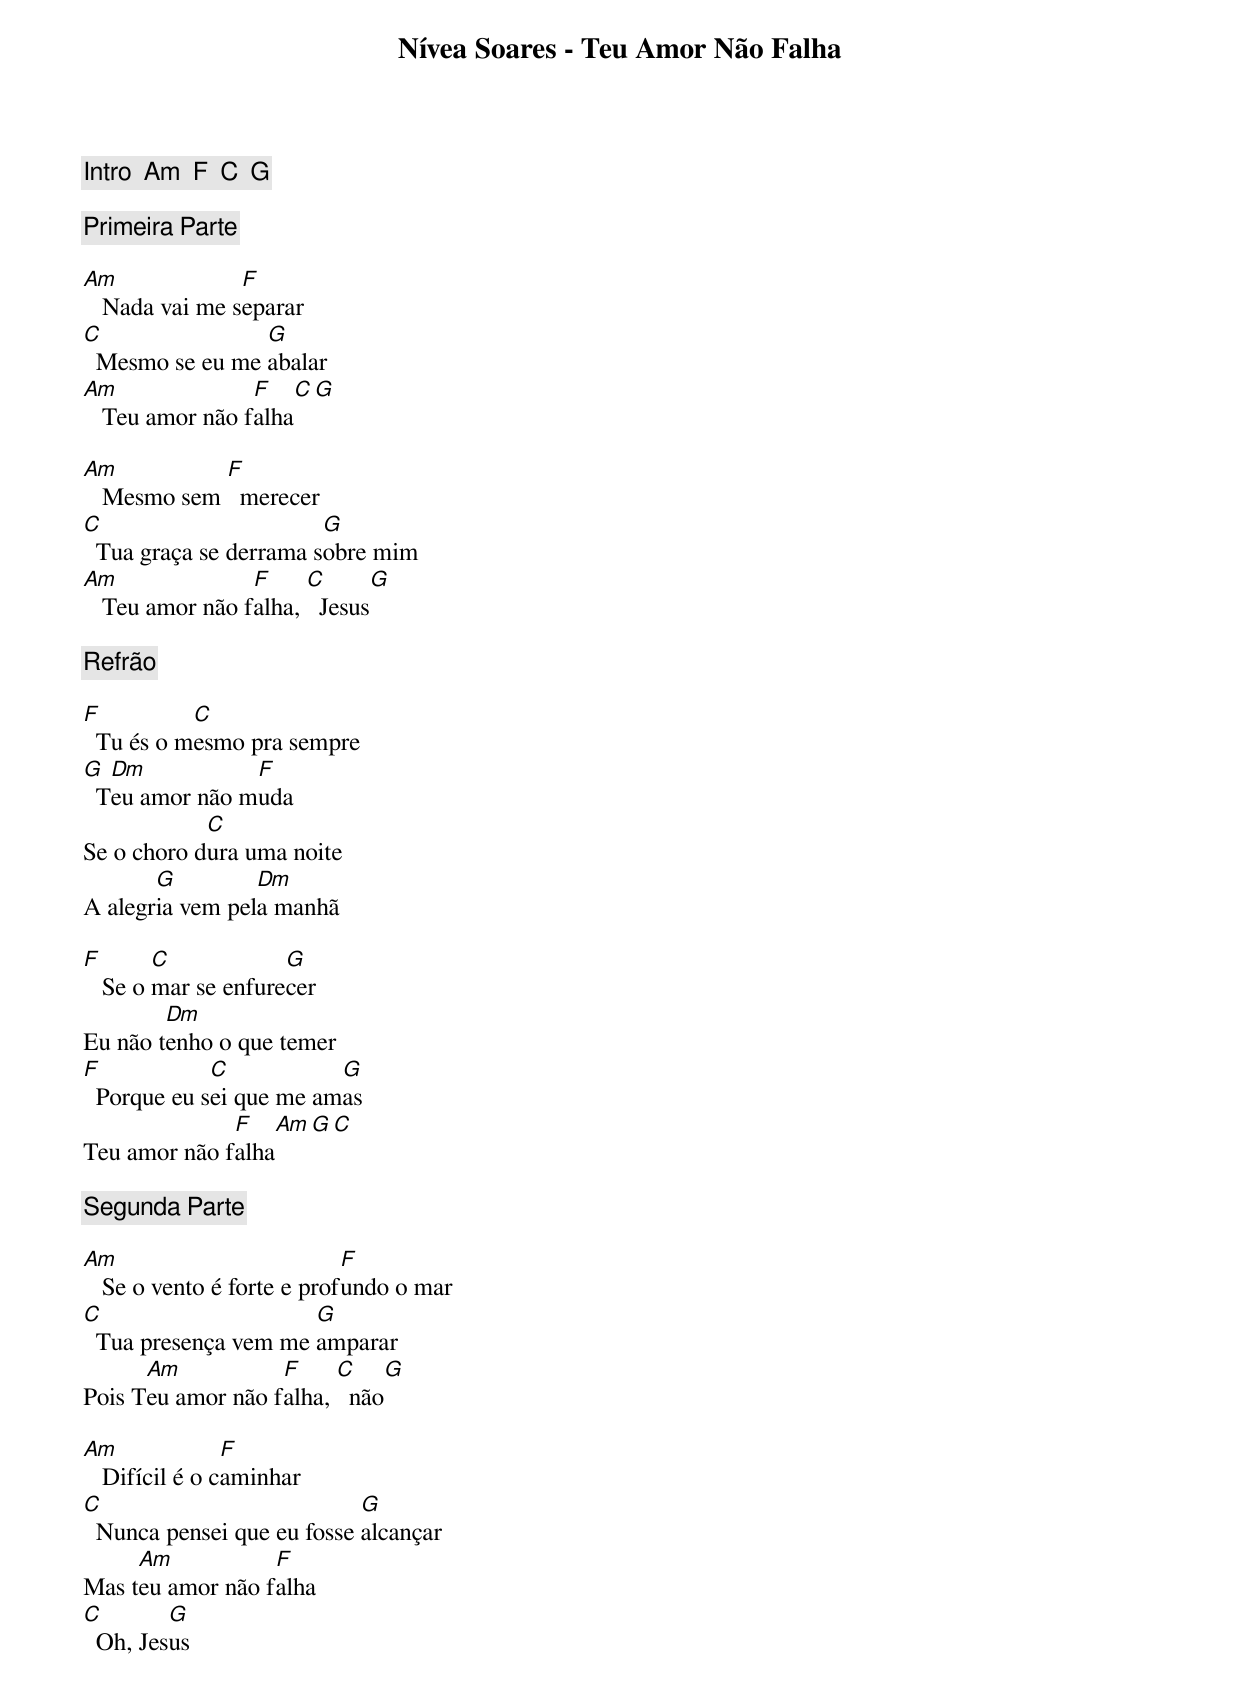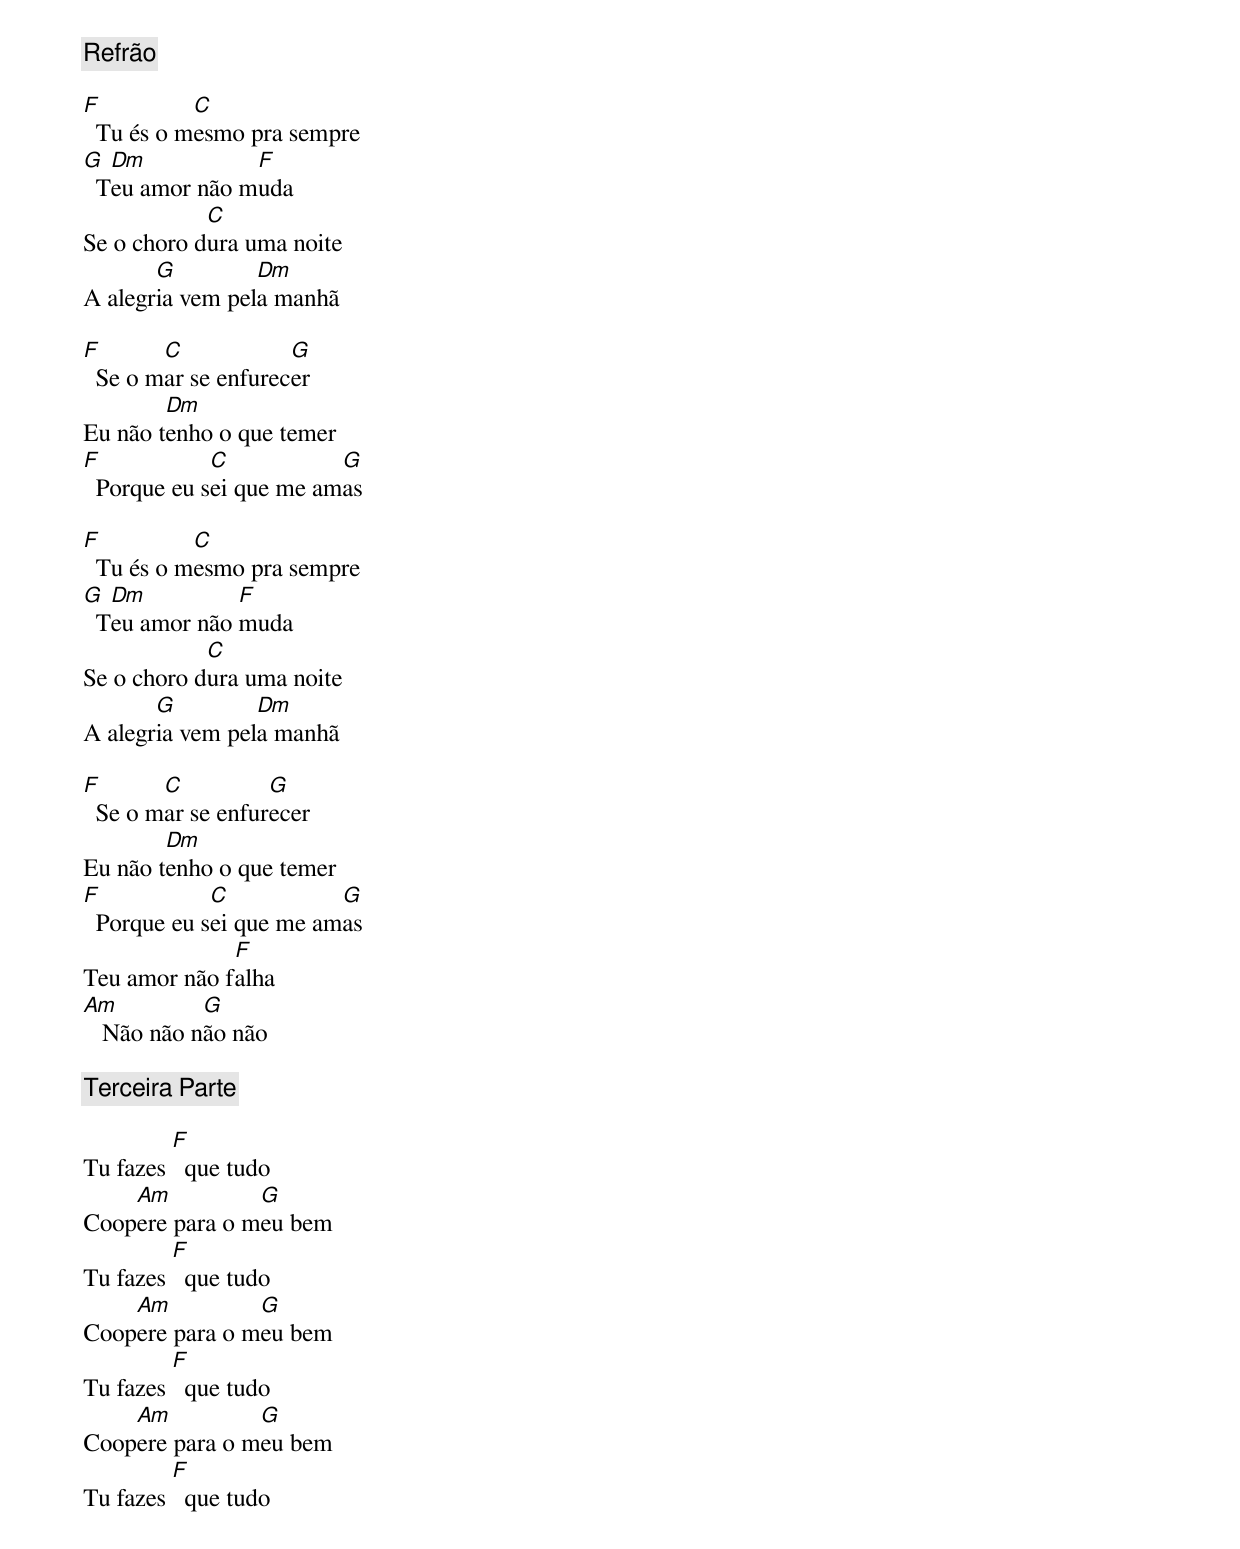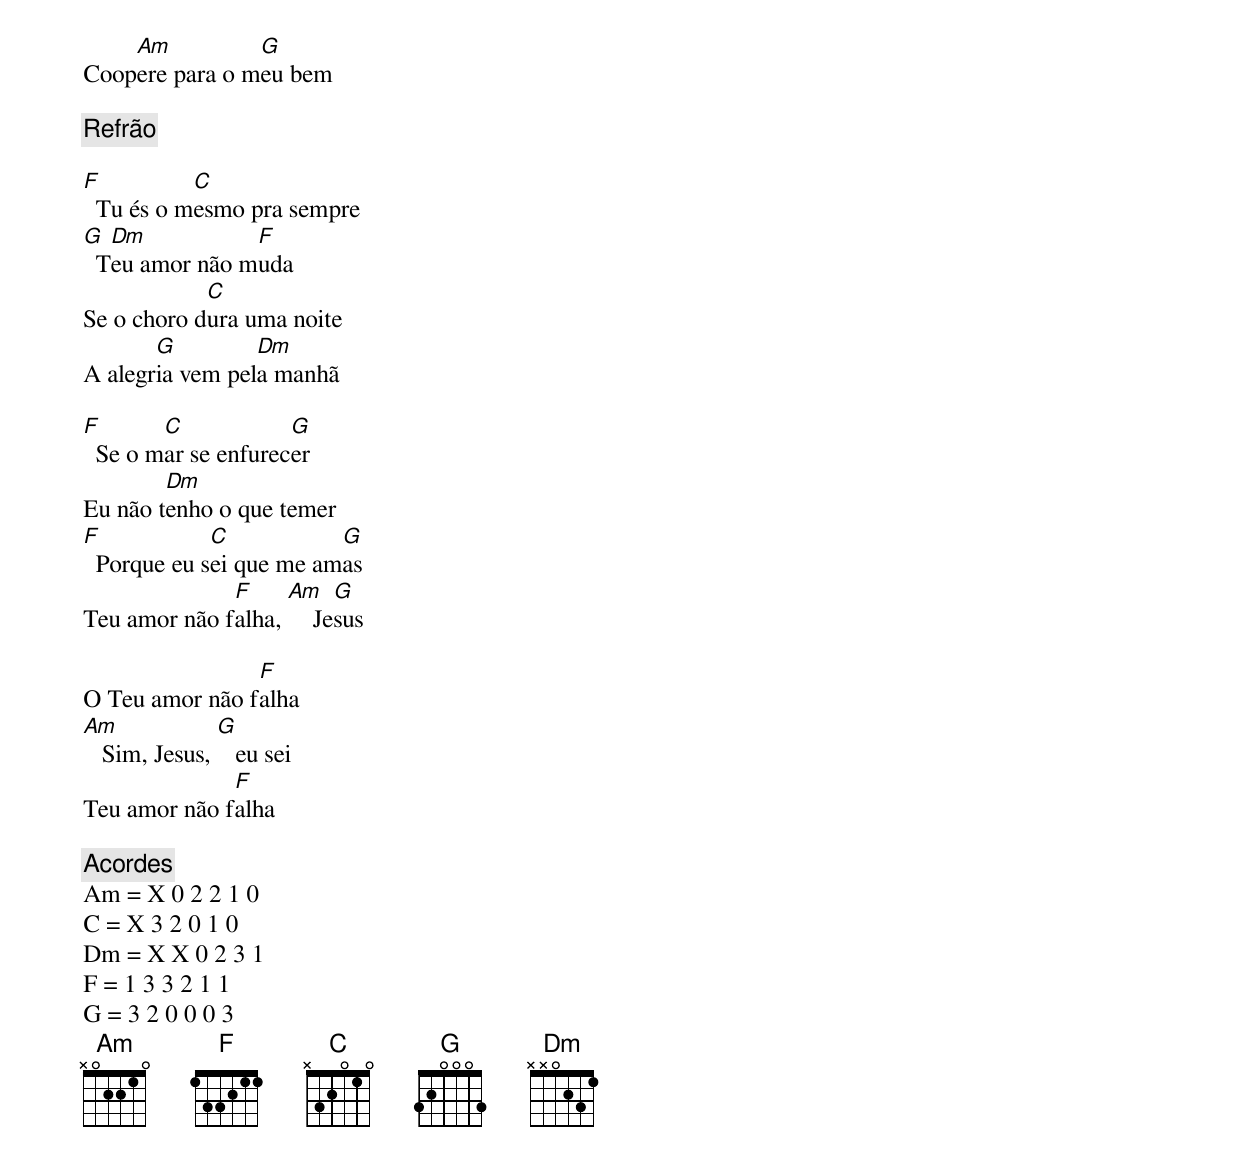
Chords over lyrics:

Nívea Soares - Teu Amor Não Falha

[Intro]  Am  F  C  G

[Primeira Parte]

Am              F
   Nada vai me separar
C                G
  Mesmo se eu me abalar
Am               F    C  G
   Teu amor não falha

Am           F
   Mesmo sem   merecer
C                       G
  Tua graça se derrama sobre mim
Am               F     C       G
   Teu amor não falha,   Jesus

[Refrão]

F          C
  Tu és o mesmo pra sempre
G  Dm           F
  Teu amor não muda
            C
Se o choro dura uma noite
       G         Dm
A alegria vem pela manhã

F       C            G
   Se o mar se enfurecer
        Dm
Eu não tenho o que temer
F            C           G
  Porque eu sei que me amas
              F    Am  G  C
Teu amor não falha

[Segunda Parte]

Am                          F
   Se o vento é forte e profundo o mar
C                     G
  Tua presença vem me amparar
      Am           F     C     G
Pois Teu amor não falha,   não

Am              F
   Difícil é o caminhar
C                           G
  Nunca pensei que eu fosse alcançar
     Am           F
Mas teu amor não falha
C        G
  Oh, Jesus

[Refrão]

F          C
  Tu és o mesmo pra sempre
G  Dm           F
  Teu amor não muda
            C
Se o choro dura uma noite
       G         Dm
A alegria vem pela manhã

F       C            G
  Se o mar se enfurecer
        Dm
Eu não tenho o que temer
F            C           G
  Porque eu sei que me amas

F          C
  Tu és o mesmo pra sempre
G  Dm          F
  Teu amor não muda
            C
Se o choro dura uma noite
       G         Dm
A alegria vem pela manhã

F       C          G
  Se o mar se enfurecer
        Dm
Eu não tenho o que temer
F            C           G
  Porque eu sei que me amas
              F
Teu amor não falha
Am          G
   Não não não não

[Terceira Parte]

         F
Tu fazes   que tudo
    Am          G
Coopere para o meu bem
         F
Tu fazes   que tudo
    Am          G
Coopere para o meu bem
         F
Tu fazes   que tudo
    Am          G
Coopere para o meu bem
         F
Tu fazes   que tudo
    Am          G
Coopere para o meu bem

[Refrão]

F          C
  Tu és o mesmo pra sempre
G  Dm           F
  Teu amor não muda
            C
Se o choro dura uma noite
       G         Dm
A alegria vem pela manhã

F       C            G
  Se o mar se enfurecer
        Dm
Eu não tenho o que temer
F            C           G
  Porque eu sei que me amas
              F     Am    G
Teu amor não falha,     Jesus

                F
O Teu amor não falha
Am             G
   Sim, Jesus,    eu sei
              F
Teu amor não falha

[Acordes]
Am = X 0 2 2 1 0
C = X 3 2 0 1 0
Dm = X X 0 2 3 1
F = 1 3 3 2 1 1
G = 3 2 0 0 0 3
